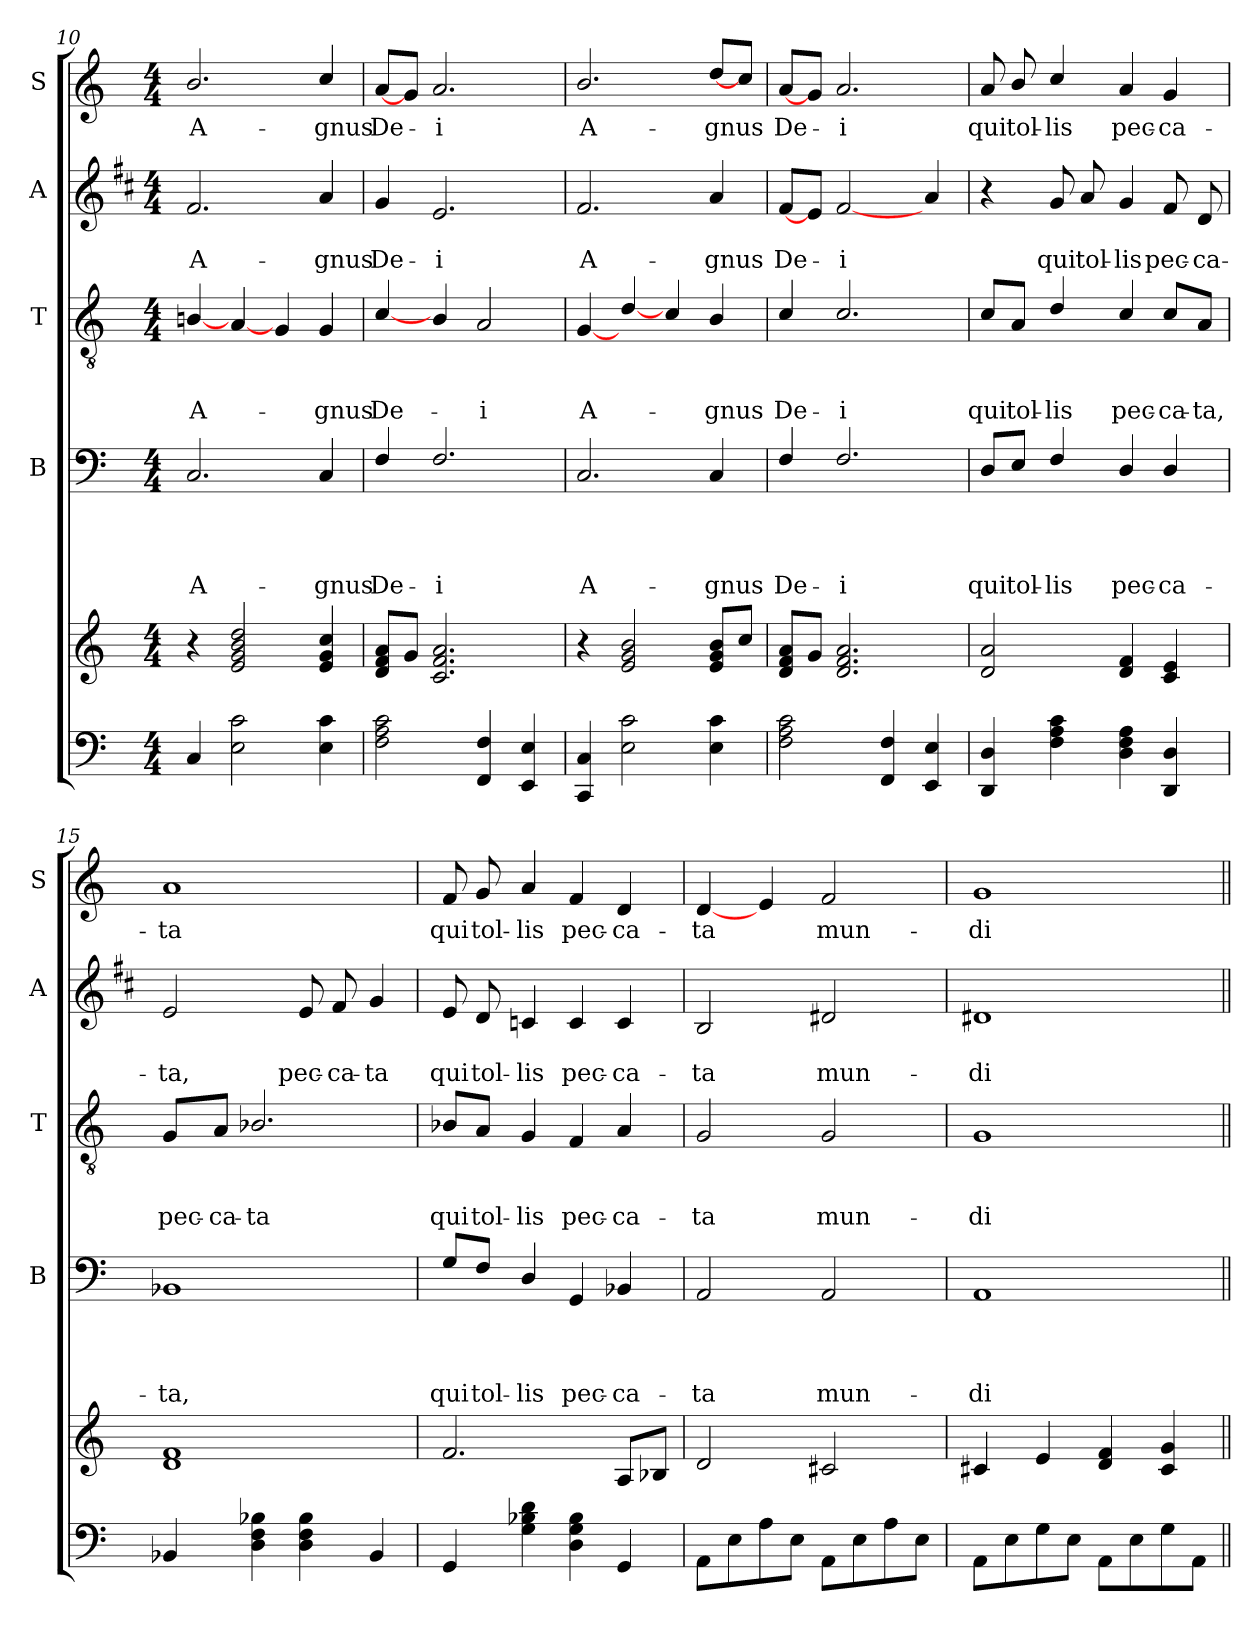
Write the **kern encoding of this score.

**kern	**kern	**kern	**text	**text	**text	**text	**kern	**text	**text	**text	**kern	**text	**text	**kern	**text
*part5	*part5	*part4	*part4	*part4	*part4	*part4	*part3	*part3	*part3	*part3	*part2	*part2	*part2	*part1	*part1
*staff6	*staff5	*staff4	*staff4	*staff4	*staff4	*staff4	*staff3	*staff3	*staff3	*staff3	*staff2	*staff2	*staff2	*staff1	*staff1
*	*	*I"B	*	*	*	*	*I"T	*	*	*	*I"A	*	*	*I"S	*
*	*	*I'B	*	*	*	*	*I'T	*	*	*	*I'A	*	*	*I'S	*
*clefF4	*clefG2	*clefF4	*	*	*	*	*clefGv2	*	*	*	*clefG2	*	*	*clefG2	*
*	*	*	*	*	*	*	*	*	*	*	*ITrd1c2	*	*	*	*
*k[]	*k[]	*k[]	*	*	*	*	*k[]	*	*	*	*k[]	*	*	*k[]	*
*C:	*C:	*C:	*	*	*	*	*C:	*	*	*	*C:	*	*	*C:	*
*M4/4	*M4/4	*M4/4	*	*	*	*	*M4/4	*	*	*	*M4/4	*	*	*M4/4	*
=10	=10	=10	=10	=10	=10	=10	=10	=10	=10	=10	=10	=10	=10	=10	=10
!	!	!	!	!	!	!LO:LY:b	!	!	!	!LO:LY:b	!	!	!LO:LY:b	!	!LO:LY:b
4C/	4r	2.C/	.	.	.	A-	[4Bni/	.	.	A-	2.e/	.	A-	2.b/	A-
2E\ 2c\	2e/ 2g/ 2b/ 2dd/	.	.	.	.	.	[4A/	.	.	.	.	.	.	.	.
.	.	.	.	.	.	.	4G/	.	.	.	.	.	.	.	.
!	!	!	!	!	!	!LO:LY:b	!	!	!	!LO:LY:b	!	!	!LO:LY:b	!	!LO:LY:b
4E\ 4c\	4e/ 4g/ 4cc/	4C/	.	.	.	-gnus	4G/	.	.	-gnus	4g/	.	-gnus	4cc/	-gnus
!!LO:PB:g=z
=11	=11	=11	=11	=11	=11	=11	=11	=11	=11	=11	=11	=11	=11	=11	=11
!	!	!	!	!	!	!LO:LY:b	!	!	!	!LO:LY:b	!	!	!LO:LY:b	!	!LO:LY:b
2F\ 2A\ 2c\	8d/ 8f/ 8a/L	4F/	.	.	.	De-	[4c/	.	.	De-	4f/	.	De-	[8a/L	De-
.	8g/J	.	.	.	.	.	.	.	.	.	.	.	.	8g/J	.
!	!	!	!	!	!	!LO:LY:b	!	!	!	!	!	!	!LO:LY:b	!	!LO:LY:b
.	2.c/ 2.f/ 2.a/	2.F/	.	.	.	-i	4B/	.	.	.	2.d/	.	-i	2.a/	-i
!	!	!	!	!	!	!	!	!	!	!LO:LY:b	!	!	!	!	!
4FF/ 4F/	.	.	.	.	.	.	2A/	.	.	-i	.	.	.	.	.
4EE/ 4E/	.	.	.	.	.	.	.	.	.	.	.	.	.	.	.
=12	=12	=12	=12	=12	=12	=12	=12	=12	=12	=12	=12	=12	=12	=12	=12
!	!	!	!	!	!	!LO:LY:b	!	!	!	!LO:LY:b	!	!	!LO:LY:b	!	!LO:LY:b
4CC/ 4C/	4r	2.C/	.	.	.	A-	[4G/	.	.	A-	2.e/	.	A-	2.b/	A-
2E\ 2c\	2e/ 2g/ 2b/	.	.	.	.	.	[4d/	.	.	.	.	.	.	.	.
.	.	.	.	.	.	.	4c/	.	.	.	.	.	.	.	.
!	!	!	!	!	!	!LO:LY:b	!	!	!	!LO:LY:b	!	!	!LO:LY:b	!	!LO:LY:b
4E\ 4c\	8e/ 8g/ 8b/L	4C/	.	.	.	-gnus	4B/	.	.	-gnus	4g/	.	-gnus	[8dd/L	-gnus
.	8cc/J	.	.	.	.	.	.	.	.	.	.	.	.	8cc/J	.
=13	=13	=13	=13	=13	=13	=13	=13	=13	=13	=13	=13	=13	=13	=13	=13
!	!	!	!	!	!	!LO:LY:b	!	!	!	!LO:LY:b	!	!	!LO:LY:b	!	!LO:LY:b
2F\ 2A\ 2c\	8d/ 8f/ 8a/L	4F/	.	.	.	De-	4c/	.	.	De-	[8e/L	.	De-	[8a/L	De-
.	8g/J	.	.	.	.	.	.	.	.	.	8d/J	.	.	8g/J	.
!	!	!	!	!	!	!LO:LY:b	!	!	!	!LO:LY:b	!	!	!LO:LY:b	!	!LO:LY:b
.	2.d/ 2.f/ 2.a/	2.F/	.	.	.	-i	2.c/	.	.	-i	[2e/	.	-i	2.a/	-i
4FF/ 4F/	.	.	.	.	.	.	.	.	.	.	.	.	.	.	.
4EE/ 4E/	.	.	.	.	.	.	.	.	.	.	4g/	.	.	.	.
=14	=14	=14	=14	=14	=14	=14	=14	=14	=14	=14	=14	=14	=14	=14	=14
!	!	!	!	!	!	!LO:LY:b	!	!	!	!LO:LY:b	!	!	!	!	!LO:LY:b
4DD/ 4D/	2d/ 2a/	8D/L	.	.	.	qui	8c/L	.	.	qui	4r	.	.	8a/	qui
!	!	!	!	!	!	!LO:LY:b	!	!	!	!LO:LY:b	!	!	!	!	!LO:LY:b
.	.	8E/J	.	.	.	tol-	8A/J	.	.	tol-	.	.	.	8b/	tol-
!	!	!	!	!	!	!LO:LY:b	!	!	!	!LO:LY:b	!	!	!LO:LY:b	!	!LO:LY:b
4F\ 4A\ 4c\	.	4F/	.	.	.	-lis	4d/	.	.	-lis	8f/	.	qui	4cc/	-lis
!	!	!	!	!	!	!	!	!	!	!	!	!	!LO:LY:b	!	!
.	.	.	.	.	.	.	.	.	.	.	8g/	.	tol-	.	.
!	!	!	!	!	!	!LO:LY:b	!	!	!	!LO:LY:b	!	!	!LO:LY:b	!	!LO:LY:b
4D\ 4F\ 4A\	4d/ 4f/	4D/	.	.	.	pec-	4c/	.	.	pec-	4f/	.	-lis	4a/	pec-
!	!	!	!	!	!	!LO:LY:b	!	!	!	!LO:LY:b	!	!	!LO:LY:b	!	!LO:LY:b
4DD/ 4D/	4c/ 4e/	4D/	.	.	.	-ca-	8c/L	.	.	-ca-	8e/	.	pec-	4g/	-ca-
!	!	!	!	!	!	!	!	!	!	!LO:LY:b	!	!	!LO:LY:b	!	!
.	.	.	.	.	.	.	8A/J	.	.	-ta,	8c/	.	-ca-	.	.
=15	=15	=15	=15	=15	=15	=15	=15	=15	=15	=15	=15	=15	=15	=15	=15
!	!	!	!	!	!	!LO:LY:b	!	!	!	!LO:LY:b	!	!	!LO:LY:b	!	!LO:LY:b
4BB-X/	1d 1f	1BB-X	.	.	.	-ta,	8G/L	.	.	pec-	2d/	.	-ta,	1a	-ta
!	!	!	!	!	!	!	!	!	!	!LO:LY:b	!	!	!	!	!
.	.	.	.	.	.	.	8A/J	.	.	-ca-	.	.	.	.	.
!	!	!	!	!	!	!	!	!	!	!LO:LY:b	!	!	!	!	!
4D\ 4F\ 4B-X\	.	.	.	.	.	.	2.B-X/	.	.	-ta	.	.	.	.	.
!	!	!	!	!	!	!	!	!	!	!	!	!	!LO:LY:b	!	!
4D\ 4F\ 4B-\	.	.	.	.	.	.	.	.	.	.	8d/	.	pec-	.	.
!	!	!	!	!	!	!	!	!	!	!	!	!	!LO:LY:b	!	!
.	.	.	.	.	.	.	.	.	.	.	8e/	.	-ca-	.	.
!	!	!	!	!	!	!	!	!	!	!	!	!	!LO:LY:b	!	!
4BB-/	.	.	.	.	.	.	.	.	.	.	4f/	.	-ta	.	.
!!LO:LB:g=z
=16	=16	=16	=16	=16	=16	=16	=16	=16	=16	=16	=16	=16	=16	=16	=16
!	!	!	!	!	!	!LO:LY:b	!	!	!	!LO:LY:b	!	!	!LO:LY:b	!	!LO:LY:b
4GG/	2.f/	8G/L	.	.	.	qui	8B-X/L	.	.	qui	8d/	.	qui	8f/	qui
!	!	!	!	!	!	!LO:LY:b	!	!	!	!LO:LY:b	!	!	!LO:LY:b	!	!LO:LY:b
.	.	8F/J	.	.	.	tol-	8A/J	.	.	tol-	8c/	.	tol-	8g/	tol-
!	!	!	!	!	!	!LO:LY:b	!	!	!	!LO:LY:b	!	!	!LO:LY:b	!	!LO:LY:b
4G\ 4B-X\ 4d\	.	4D/	.	.	.	-lis	4G/	.	.	-lis	4B-X/	.	-lis	4a/	-lis
!	!	!	!	!	!	!LO:LY:b	!	!	!	!LO:LY:b	!	!	!LO:LY:b	!	!LO:LY:b
4D\ 4G\ 4B-\	.	4GG/	.	.	.	pec-	4F/	.	.	pec-	4B-/	.	pec-	4f/	pec-
!	!	!	!	!	!	!LO:LY:b	!	!	!	!LO:LY:b	!	!	!LO:LY:b	!	!LO:LY:b
4GG/	8A/L	4BB-X/	.	.	.	-ca-	4A/	.	.	-ca-	4B-/	.	-ca-	4d/	-ca-
.	8B-X/J	.	.	.	.	.	.	.	.	.	.	.	.	.	.
=17	=17	=17	=17	=17	=17	=17	=17	=17	=17	=17	=17	=17	=17	=17	=17
!	!	!	!	!	!	!LO:LY:b	!	!	!	!LO:LY:b	!	!	!LO:LY:b	!	!LO:LY:b
8AA\L	2d/	2AA/	.	.	.	-ta	2G/	.	.	-ta	2A/	.	-ta	[4d/	-ta
8E\	.	.	.	.	.	.	.	.	.	.	.	.	.	.	.
8A\	.	.	.	.	.	.	.	.	.	.	.	.	.	4e/	.
8E\J	.	.	.	.	.	.	.	.	.	.	.	.	.	.	.
!	!	!	!	!	!	!LO:LY:b	!	!	!	!LO:LY:b	!	!	!LO:LY:b	!	!LO:LY:b
8AA\L	2c#X/	2AA/	.	.	.	mun-	2G/	.	.	mun-	2c#X/	.	mun-	2f/	mun-
8E\	.	.	.	.	.	.	.	.	.	.	.	.	.	.	.
8A\	.	.	.	.	.	.	.	.	.	.	.	.	.	.	.
8E\J	.	.	.	.	.	.	.	.	.	.	.	.	.	.	.
=18	=18	=18	=18	=18	=18	=18	=18	=18	=18	=18	=18	=18	=18	=18	=18
!	!	!	!	!	!	!LO:LY:b	!	!	!	!LO:LY:b	!	!	!LO:LY:b	!	!LO:LY:b
8AA\L	4c#X/	1AA	.	.	.	-di	1G	.	.	-di	1c#X	.	-di	1g	-di
8E\	.	.	.	.	.	.	.	.	.	.	.	.	.	.	.
8G\	4e/	.	.	.	.	.	.	.	.	.	.	.	.	.	.
8E\J	.	.	.	.	.	.	.	.	.	.	.	.	.	.	.
8AA\L	4d/ 4f/	.	.	.	.	.	.	.	.	.	.	.	.	.	.
8E\	.	.	.	.	.	.	.	.	.	.	.	.	.	.	.
8G\	4c#/ 4g/	.	.	.	.	.	.	.	.	.	.	.	.	.	.
8AA\J	.	.	.	.	.	.	.	.	.	.	.	.	.	.	.
=||	=||	=||	=||	=||	=||	=||	=||	=||	=||	=||	=||	=||	=||	=||	=||
*-	*-	*-	*-	*-	*-	*-	*-	*-	*-	*-	*-	*-	*-	*-	*-
